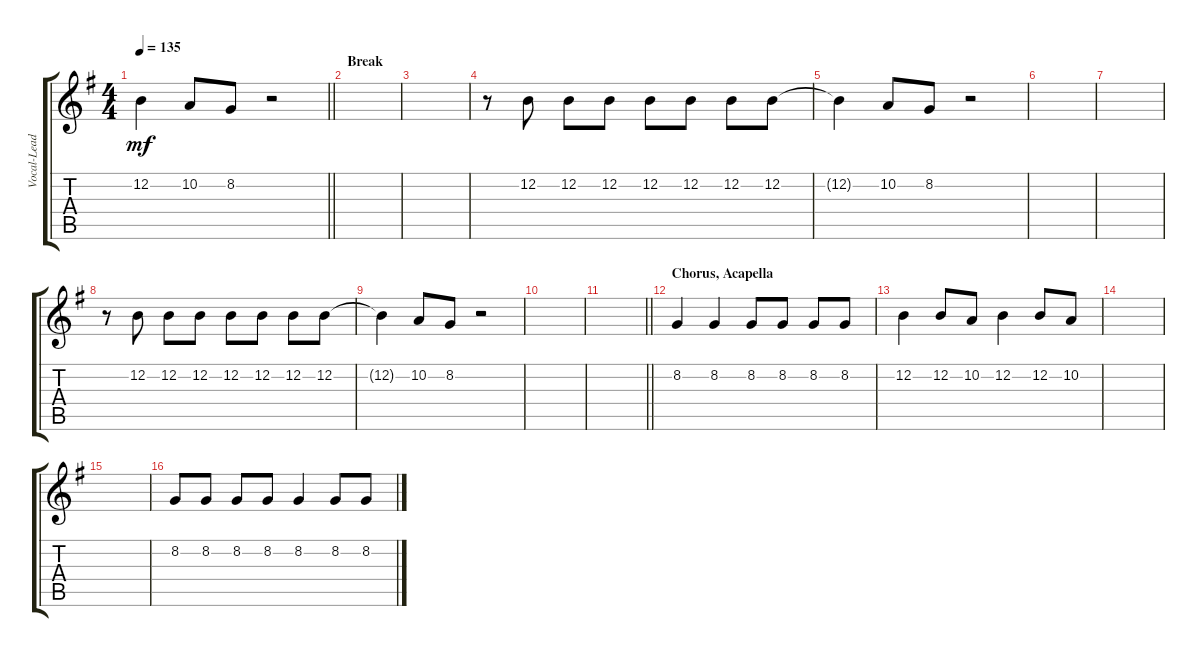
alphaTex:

\track ("Vocal-Lead2" "Vocal-Lead") {instrument synthvoice}
\staff {score tabs}
\tuning (E4 B3 G3 D3 A2 E2) {hide}
\ts (4 4)
\tempo 135
\clef g2
\barLineRight lightlight
\ks g
12.2{t}.4{dy mf} 10.2.8 8.2.8 r.2 |
\section ("" "Break")
|
|
r.8 12.2.8 12.2.8 12.2.8 12.2.8 12.2.8 12.2.8 12.2.8 |
12.2{t}.4 10.2.8 8.2.8 r.2 |
|
|
r.8 12.2.8 12.2.8 12.2.8 12.2.8 12.2.8 12.2.8 12.2.8 |
12.2{t}.4 10.2.8 8.2.8 r.2 |
|
\barLineRight lightlight
|
\section ("" "Chorus, Acapella")
8.2.4 8.2.4 8.2.8 8.2.8 8.2.8 8.2.8 |
12.2.4 12.2.8 10.2.8 12.2.4 12.2.8 10.2.8 |
|
|
8.2.8 8.2.8 8.2.8 8.2.8 8.2.4 8.2.8 8.2.8
